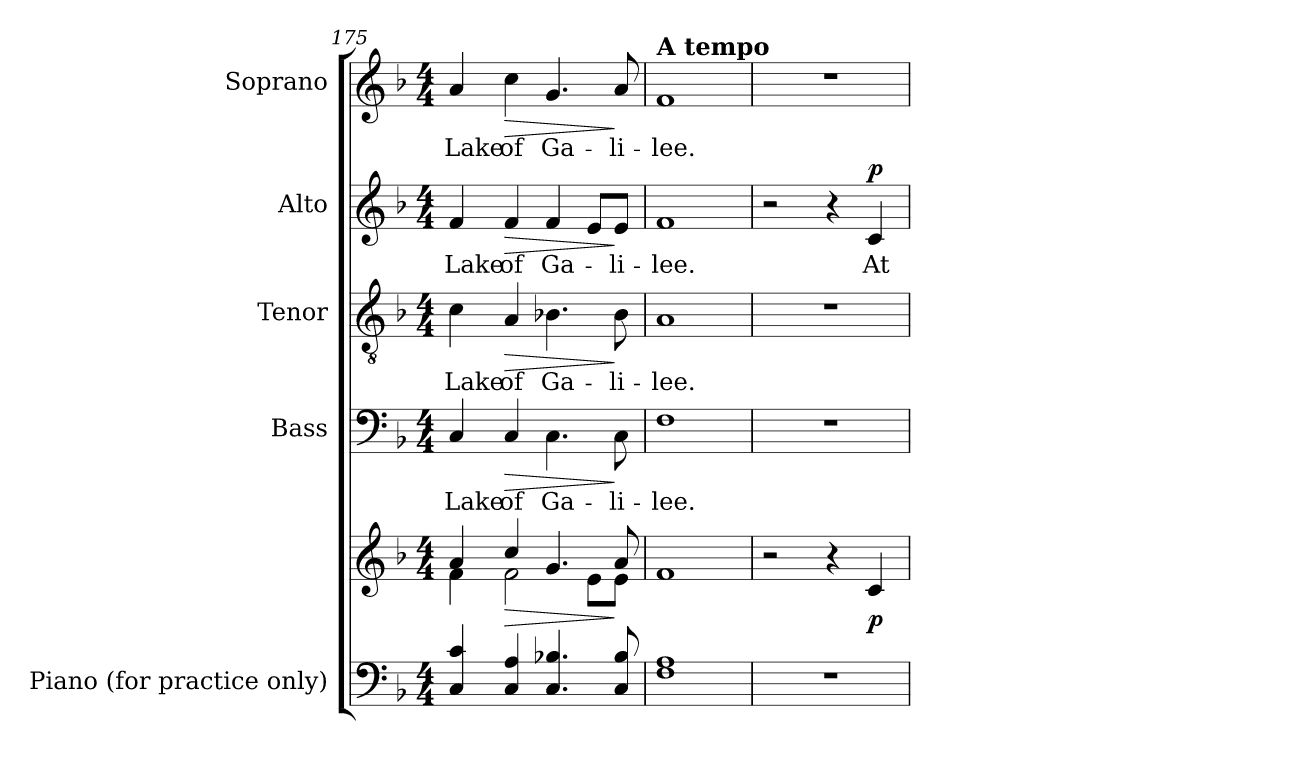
**kern	**kern	**dynam	**kern	**text	**dynam	**kern	**text	**dynam	**kern	**text	**dynam	**kern	**text	**dynam
*part5	*part5	*part5	*part4	*part4	*part4	*part3	*part3	*part3	*part2	*part2	*part2	*part1	*part1	*part1
*staff6	*staff5	*staff5/6	*staff4	*staff4	*staff4	*staff3	*staff3	*staff3	*staff2	*staff2	*staff2	*staff1	*staff1	*staff1
*I"Piano (for  practice only)	*	*	*I"Bass	*	*	*I"Tenor	*	*	*I"Alto	*	*	*I"Soprano	*	*
*I'Pno.	*	*	*I'B.	*	*	*I'T.	*	*	*I'A.	*	*	*I'S.	*	*
*clefF4	*clefG2	*	*clefF4	*	*	*clefGv2	*	*	*clefG2	*	*	*clefG2	*	*
*	*	*	*	*	*	*ITrd7c12	*	*	*	*	*	*	*	*
*k[b-]	*k[b-]	*	*k[b-]	*	*	*k[b-]	*	*	*k[b-]	*	*	*k[b-]	*	*
*F:	*F:	*	*F:	*	*	*F:	*	*	*F:	*	*	*F:	*	*
*M4/4	*M4/4	*	*M4/4	*	*	*M4/4	*	*	*M4/4	*	*	*M4/4	*	*
=175	=175	=175	=175	=175	=175	=175	=175	=175	=175	=175	=175	=175	=175	=175
*	*^	*	*	*	*	*	*	*	*	*	*	*	*	*
!	!	!	!	!	!LO:LY:b:color=#000000	!	!	!	!	!	!	!	!	!	!
!	!	!	!	!	!	!	!	!LO:LY:b:color=#000000	!	!	!	!	!	!	!
!	!	!	!	!	!	!	!	!	!	!	!LO:LY:b:color=#000000	!	!	!	!
!	!	!	!	!	!	!	!	!	!	!	!	!	!	!LO:LY:b:color=#000000	!
4Ci/ 4ci	4ai/	4fi\	.	4Ci/	Lake	.	4Ci\	Lake	.	4fi/	Lake	.	4ai/	Lake	.
!	!	!	!LO:HP:b	!	!	!	!	!	!	!	!	!	!	!	!
!	!	!	!	!	!LO:LY:b:color=#000000	!LO:HP:b	!	!	!	!	!	!	!	!	!
!	!	!	!	!	!	!	!	!LO:LY:b:color=#000000	!LO:HP:b	!	!	!	!	!	!
!	!	!	!	!	!	!	!	!	!	!	!LO:LY:b:color=#000000	!LO:HP:b	!	!	!
!	!	!	!	!	!	!	!	!	!	!	!	!	!	!LO:LY:b:color=#000000	!LO:HP:b
4Ci/ 4Ai	4cci/	2fi\	>	4Ci/	of	>	4AAi/	of	>	4fi/	of	>	4cci\	of	>
!	!	!	!	!	!LO:LY:b:color=#000000	!	!	!	!	!	!	!	!	!	!
!	!	!	!	!	!	!	!	!LO:LY:b:color=#000000	!	!	!	!	!	!	!
!	!	!	!	!	!	!	!	!	!	!	!LO:LY:b:color=#000000	!	!	!	!
!	!	!	!	!	!	!	!	!	!	!	!	!	!	!LO:LY:b:color=#000000	!
4.Ci/ 4.B-Xi	4.gi/	.	.	4.Ci\	Ga-	.	4.BB-Xi\	Ga-	.	4fi/	Ga-	.	4.gi/	Ga-	.
.	.	8ei\L	.	.	.	.	.	.	.	8ei/L	.	.	.	.	.
!	!	!	!	!	!LO:LY:b:color=#000000	!	!	!	!	!	!	!	!	!	!
!	!	!	!	!	!	!	!	!LO:LY:b:color=#000000	!	!	!	!	!	!	!
!	!	!	!	!	!	!	!	!	!	!	!LO:LY:b:color=#000000	!	!	!	!
!	!	!	!	!	!	!	!	!	!	!	!	!	!	!LO:LY:b:color=#000000	!
8Ci/ 8B-i	8ai/	8ei\J	]	8Ci\	-li-	]	8BB-i\	-li-	]	8ei/J	-li-	]	8ai/	-li-	]
*	*v	*v	*	*	*	*	*	*	*	*	*	*	*	*	*
!!LO:LB:g=z
=176	=176	=176	=176	=176	=176	=176	=176	=176	=176	=176	=176	=176	=176	=176
*^	*	*	*	*	*	*	*	*	*	*	*	*	*	*
*	*	*^	*	*	*	*	*	*	*	*	*	*	*	*	*
!	!	!	!	!	!	!LO:LY:b:color=#000000	!	!	!	!	!	!	!	!	!	!
*	*	*v	*v	*	*	*	*	*	*	*	*	*	*	*	*	*
*	*	*^	*	*	*	*	*	*	*	*	*	*	*	*	*
!	!	!	!	!	!	!	!	!	!LO:LY:b:color=#000000	!	!	!	!	!	!	!
*	*	*v	*v	*	*	*	*	*	*	*	*	*	*	*	*	*
*	*	*^	*	*	*	*	*	*	*	*	*	*	*	*	*
!	!	!	!	!	!	!	!	!	!	!	!	!LO:LY:b:color=#000000	!	!	!	!
*	*	*v	*v	*	*	*	*	*	*	*	*	*	*	*	*	*
*	*	*^	*	*	*	*	*	*	*	*	*	*	*	*	*
!	!	!	!	!	!	!	!	!	!	!	!	!	!	!LO:TX:a:B:t=A tempo	!	!
!	!	!LO:TX:a:B:t=A tempo	!	!	!	!	!	!	!	!	!	!	!	!	!	!
!	!	!	!	!	!	!	!	!	!	!	!	!	!	!	!LO:LY:b:color=#000000	!
*	*	*v	*v	*	*	*	*	*	*	*	*	*	*	*	*	*
1Ai	1Fi	1fi	.	1Fi	-lee.	.	1AAi	-lee.	.	1fi	-lee.	.	1fi	-lee.	.
*v	*v	*	*	*	*	*	*	*	*	*	*	*	*	*	*
=177	=177	=177	=177	=177	=177	=177	=177	=177	=177	=177	=177	=177	=177	=177
1r	2r	.	1r	.	.	1r	.	.	2r	.	.	1r	.	.
.	4r	.	.	.	.	.	.	.	4r	.	.	.	.	.
!	!	!	!	!	!	!	!	!	!	!LO:LY:b:color=#000000	!	!	!	!
.	4ci/	p	.	.	.	.	.	.	4ci/	At	p	.	.	.
=	=	=	=	=	=	=	=	=	=	=	=	=	=	=
*-	*-	*-	*-	*-	*-	*-	*-	*-	*-	*-	*-	*-	*-	*-
